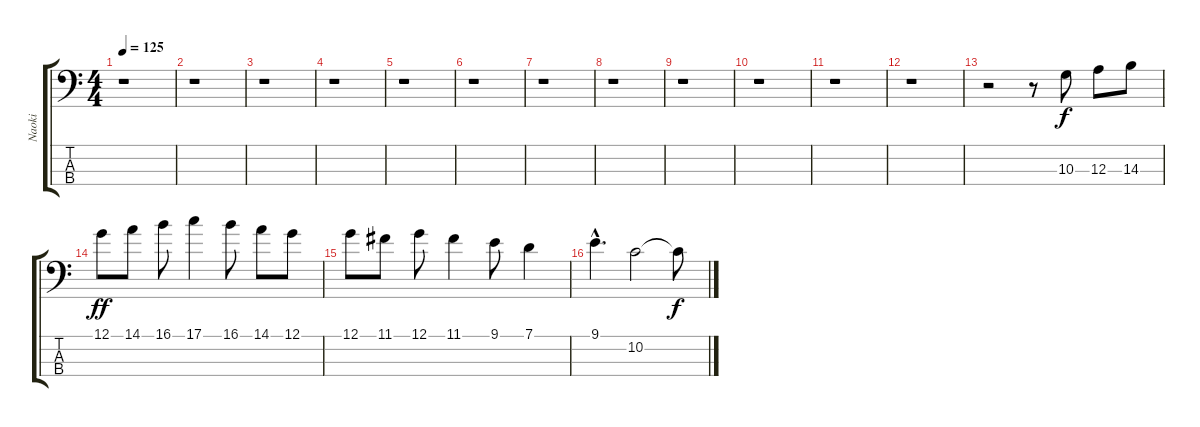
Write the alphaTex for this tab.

\track ("Naoki" "Naoki") {instrument electricbasspick}
\staff {score tabs}
\tuning (G2 D2 A1 C1) {hide}
\ts (4 4)
\tempo 125
\clef f4
\ks c
r.1{dy f instrument electricbasspick} |
r.1 |
r.1 |
r.1 |
r.1 |
r.1 |
r.1 |
r.1 |
r.1 |
r.1 |
r.1 |
r.1 |
r.2 r.8 10.3.8 12.3.8 14.3.8 |
12.1.8{dy ff} 14.1.8 16.1.8 17.1.4 16.1.8 14.1.8 12.1.8 |
12.1.8 11.1.8 12.1.8 11.1.4 9.1.8 7.1.4 |
9.1{hac}.4{d} 10.2.2 10.2{t}.8{dy f}
